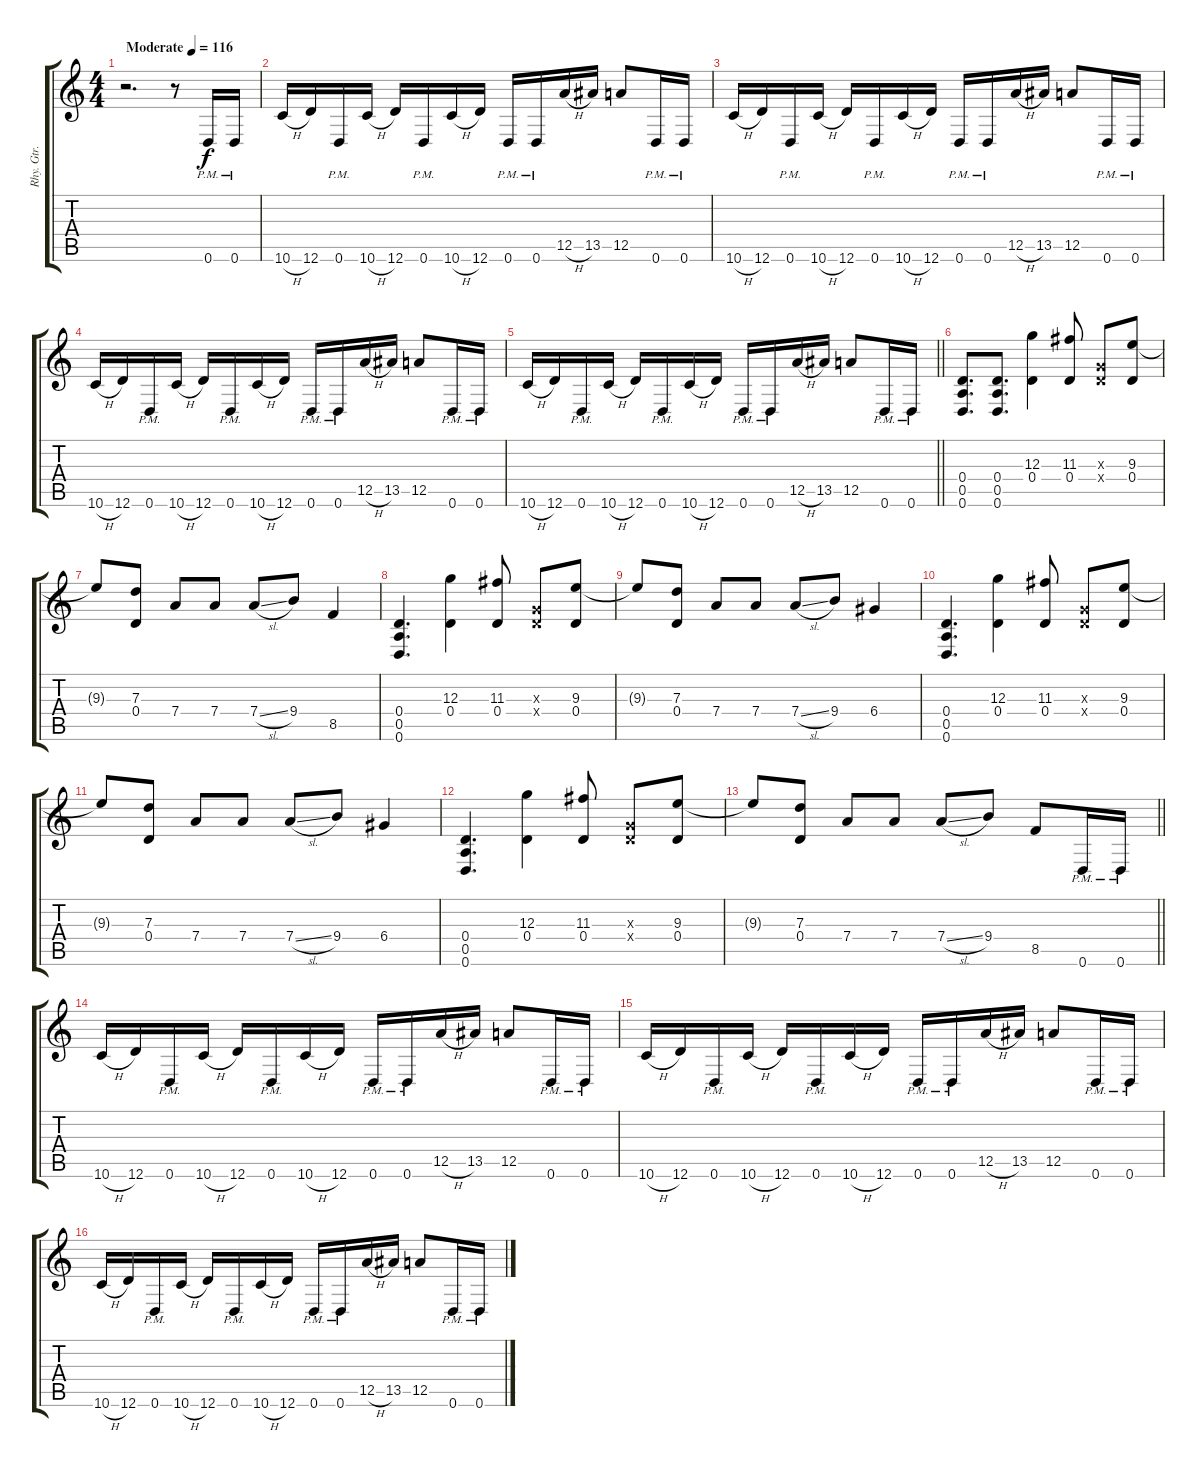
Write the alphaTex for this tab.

\track ("Rhy. Gtr. 2" "Rhy. Gtr. ") {instrument distortionguitar}
\staff {score tabs}
\tuning (E4 B3 G3 D3 A2 D2) {hide}
\ts (4 4)
\tempo (116 "Moderate")
\clef g2
\ks c
r.2{d dy f instrument distortionguitar} r.8 0.6{pm}.16 0.6{pm}.16 |
10.6{h}.16 12.6.16 0.6{pm}.16 10.6{h}.16 12.6.16 0.6{pm}.16 10.6{h}.16 12.6.16 0.6{pm}.16 0.6{pm}.16 12.5{h}.16 13.5.16 12.5.8 0.6{pm}.16 0.6{pm}.16 |
10.6{h}.16 12.6.16 0.6{pm}.16 10.6{h}.16 12.6.16 0.6{pm}.16 10.6{h}.16 12.6.16 0.6{pm}.16 0.6{pm}.16 12.5{h}.16 13.5.16 12.5.8 0.6{pm}.16 0.6{pm}.16 |
10.6{h}.16 12.6.16 0.6{pm}.16 10.6{h}.16 12.6.16 0.6{pm}.16 10.6{h}.16 12.6.16 0.6{pm}.16 0.6{pm}.16 12.5{h}.16 13.5.16 12.5.8 0.6{pm}.16 0.6{pm}.16 |
\barLineRight lightlight
10.6{h}.16 12.6.16 0.6{pm}.16 10.6{h}.16 12.6.16 0.6{pm}.16 10.6{h}.16 12.6.16 0.6{pm}.16 0.6{pm}.16 12.5{h}.16 13.5.16 12.5.8 0.6{pm}.16 0.6{pm}.16 |
\section ("" "")
(0.4 0.5 0.6).8{d} (0.4 0.5 0.6).8{d} (12.3 0.4).4 (11.3 0.4).8 (0.3{x} 0.4{x}).8 (9.3 0.4).8 |
9.3{t}.8 (7.3 0.4).8 7.4.8 7.4.8 7.4{sl}.8 9.4.8 8.5.4 |
(0.4 0.5 0.6).4{d} (12.3 0.4).4 (11.3 0.4).8 (0.3{x} 0.4{x}).8 (9.3 0.4).8 |
9.3{t}.8 (7.3 0.4).8 7.4.8 7.4.8 7.4{sl}.8 9.4.8 6.4.4 |
(0.4 0.5 0.6).4{d} (12.3 0.4).4 (11.3 0.4).8 (0.3{x} 0.4{x}).8 (9.3 0.4).8 |
9.3{t}.8 (7.3 0.4).8 7.4.8 7.4.8 7.4{sl}.8 9.4.8 6.4.4 |
(0.4 0.5 0.6).4{d} (12.3 0.4).4 (11.3 0.4).8 (0.3{x} 0.4{x}).8 (9.3 0.4).8 |
\barLineRight lightlight
9.3{t}.8 (7.3 0.4).8 7.4.8 7.4.8 7.4{sl}.8 9.4.8 8.5.8 0.6{pm}.16 0.6{pm}.16 |
\section ("" "")
10.6{h}.16 12.6.16 0.6{pm}.16 10.6{h}.16 12.6.16 0.6{pm}.16 10.6{h}.16 12.6.16 0.6{pm}.16 0.6{pm}.16 12.5{h}.16 13.5.16 12.5.8 0.6{pm}.16 0.6{pm}.16 |
10.6{h}.16 12.6.16 0.6{pm}.16 10.6{h}.16 12.6.16 0.6{pm}.16 10.6{h}.16 12.6.16 0.6{pm}.16 0.6{pm}.16 12.5{h}.16 13.5.16 12.5.8 0.6{pm}.16 0.6{pm}.16 |
10.6{h}.16 12.6.16 0.6{pm}.16 10.6{h}.16 12.6.16 0.6{pm}.16 10.6{h}.16 12.6.16 0.6{pm}.16 0.6{pm}.16 12.5{h}.16 13.5.16 12.5.8 0.6{pm}.16 0.6{pm}.16
